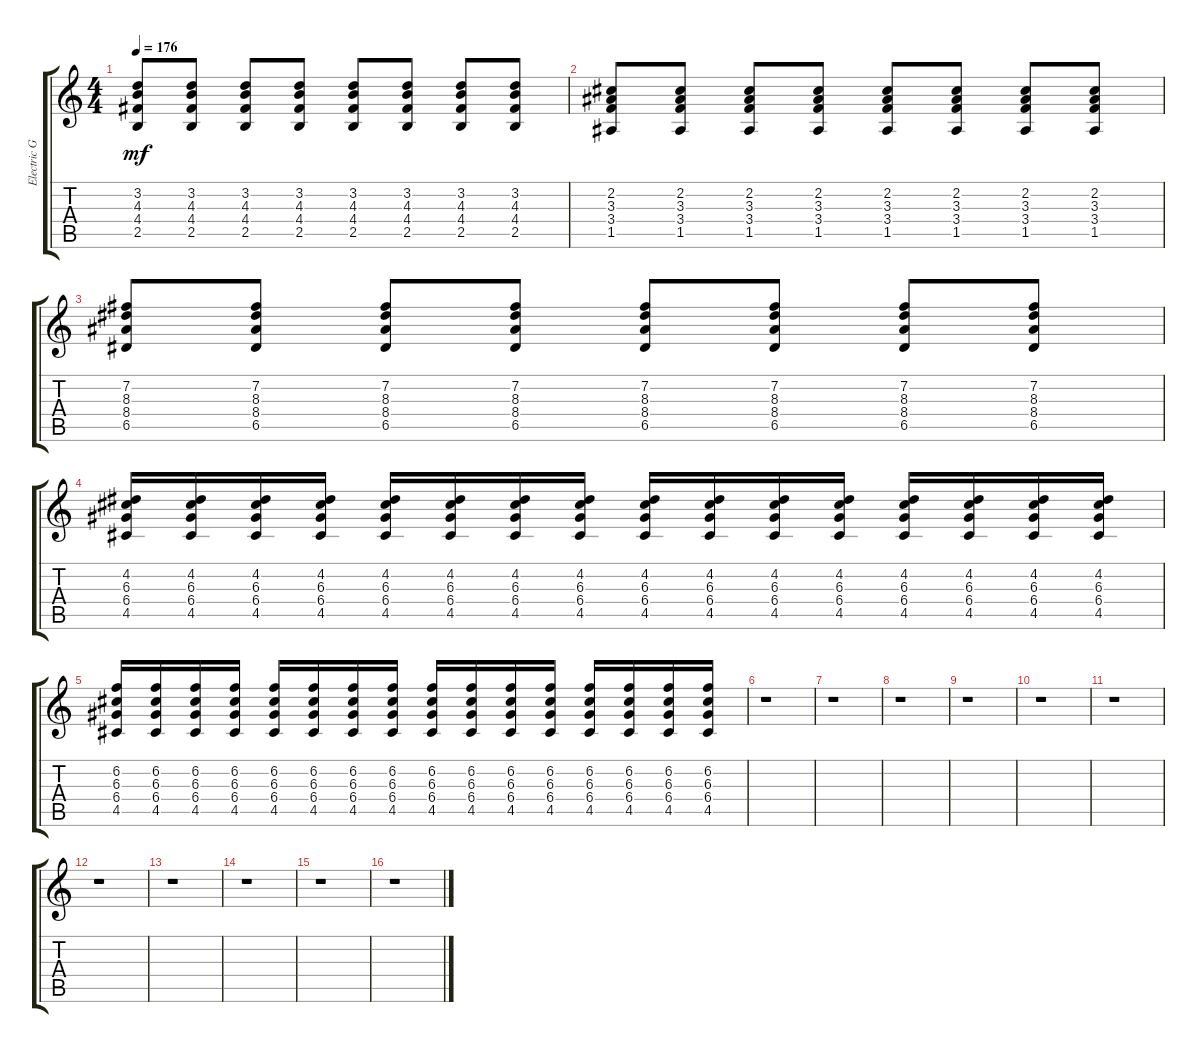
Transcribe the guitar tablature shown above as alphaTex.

\track ("Electric Guitar" "Electric G") {instrument overdrivenguitar}
\staff {score tabs}
\tuning (E4 B3 G3 D3 A2 E2) {hide}
\ts (4 4)
\tempo 176
\clef g2
\ks c
(3.2 4.3 4.4 2.5).8{dy mf} (3.2 4.3 4.4 2.5).8 (3.2 4.3 4.4 2.5).8 (3.2 4.3 4.4 2.5).8 (3.2 4.3 4.4 2.5).8 (3.2 4.3 4.4 2.5).8 (3.2 4.3 4.4 2.5).8 (3.2 4.3 4.4 2.5).8 |
(2.2 3.3 3.4 1.5).8 (2.2 3.3 3.4 1.5).8 (2.2 3.3 3.4 1.5).8 (2.2 3.3 3.4 1.5).8 (2.2 3.3 3.4 1.5).8 (2.2 3.3 3.4 1.5).8 (2.2 3.3 3.4 1.5).8 (2.2 3.3 3.4 1.5).8 |
(7.2 8.3 8.4 6.5).8 (7.2 8.3 8.4 6.5).8 (7.2 8.3 8.4 6.5).8 (7.2 8.3 8.4 6.5).8 (7.2 8.3 8.4 6.5).8 (7.2 8.3 8.4 6.5).8 (7.2 8.3 8.4 6.5).8 (7.2 8.3 8.4 6.5).8 |
(4.2 6.3 6.4 4.5).16 (4.2 6.3 6.4 4.5).16 (4.2 6.3 6.4 4.5).16 (4.2 6.3 6.4 4.5).16 (4.2 6.3 6.4 4.5).16 (4.2 6.3 6.4 4.5).16 (4.2 6.3 6.4 4.5).16 (4.2 6.3 6.4 4.5).16 (4.2 6.3 6.4 4.5).16 (4.2 6.3 6.4 4.5).16 (4.2 6.3 6.4 4.5).16 (4.2 6.3 6.4 4.5).16 (4.2 6.3 6.4 4.5).16 (4.2 6.3 6.4 4.5).16 (4.2 6.3 6.4 4.5).16 (4.2 6.3 6.4 4.5).16 |
(6.2 6.3 6.4 4.5).16 (6.2 6.3 6.4 4.5).16 (6.2 6.3 6.4 4.5).16 (6.2 6.3 6.4 4.5).16 (6.2 6.3 6.4 4.5).16 (6.2 6.3 6.4 4.5).16 (6.2 6.3 6.4 4.5).16 (6.2 6.3 6.4 4.5).16 (6.2 6.3 6.4 4.5).16 (6.2 6.3 6.4 4.5).16 (6.2 6.3 6.4 4.5).16 (6.2 6.3 6.4 4.5).16 (6.2 6.3 6.4 4.5).16 (6.2 6.3 6.4 4.5).16 (6.2 6.3 6.4 4.5).16 (6.2 6.3 6.4 4.5).16 |
r.1 |
r.1 |
r.1 |
r.1 |
r.1 |
r.1 |
r.1 |
r.1 |
r.1 |
r.1 |
r.1
